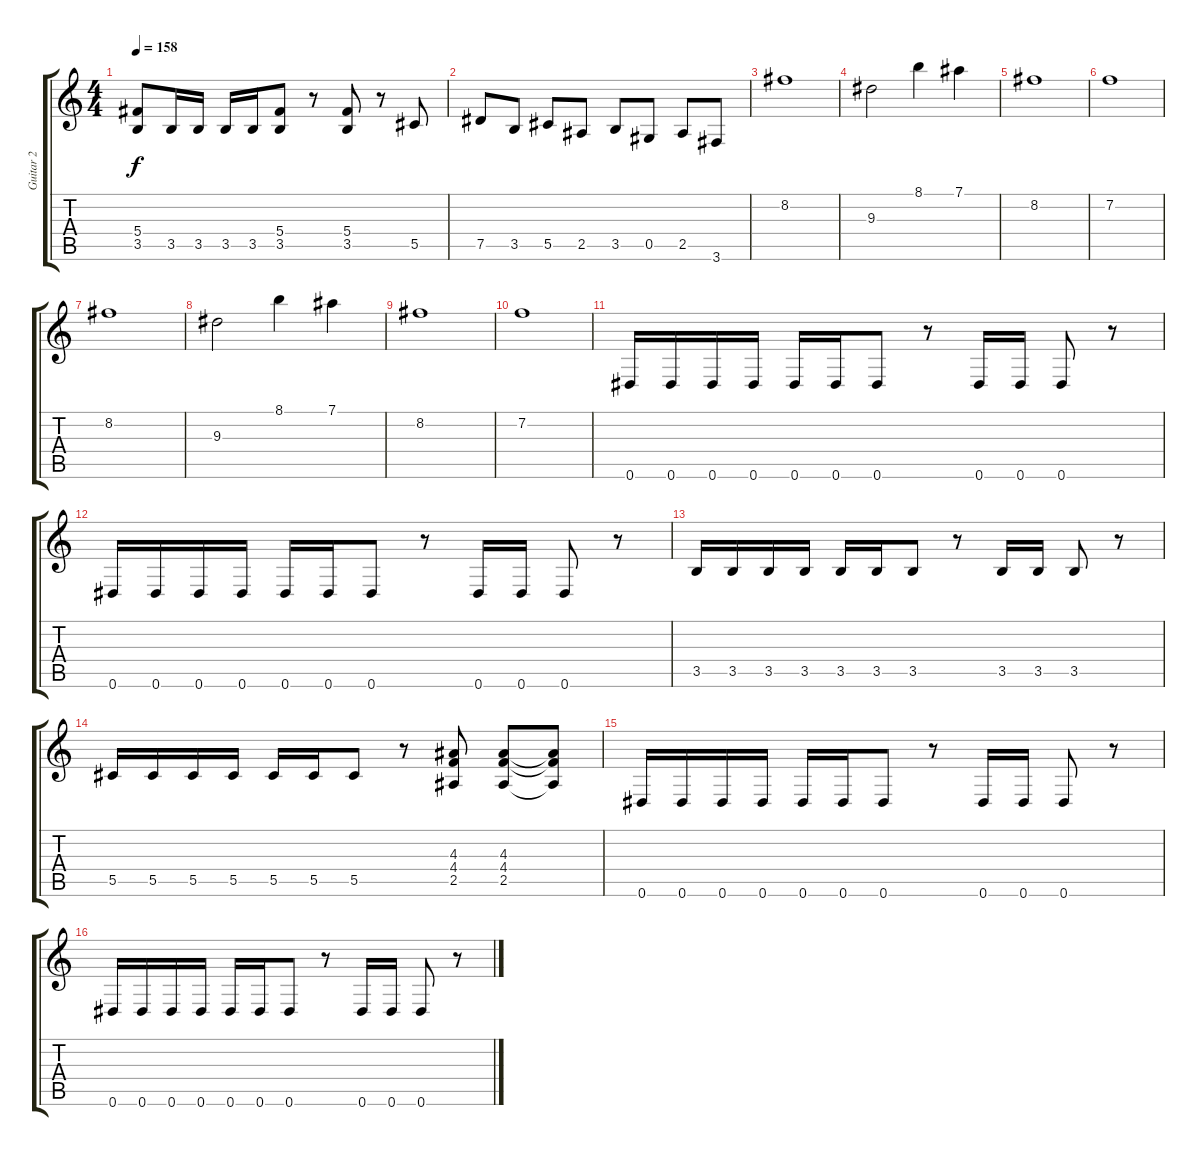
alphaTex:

\track ("Guitar 2" "Guitar 2") {instrument distortionguitar}
\staff {score tabs}
\tuning (Eb4 Bb3 Gb3 Db3 Ab2 Eb2) {hide}
\ts (4 4)
\tempo 158
\clef g2
\ks c
(5.4 3.5).8{dy f} 3.5.16 3.5.16 3.5.16 3.5.16 (5.4 3.5).8 r.8 (5.4 3.5).8 r.8 5.5.8 |
7.5.8 3.5.8 5.5.8 2.5.8 3.5.8 0.5.8 2.5.8 3.6.8 |
8.2.1 |
9.3.2 8.1.4 7.1.4 |
8.2.1 |
7.2.1 |
8.2.1 |
9.3.2 8.1.4 7.1.4 |
8.2.1 |
7.2.1 |
0.6.16 0.6.16 0.6.16 0.6.16 0.6.16 0.6.16 0.6.8 r.8 0.6.16 0.6.16 0.6.8 r.8 |
0.6.16 0.6.16 0.6.16 0.6.16 0.6.16 0.6.16 0.6.8 r.8 0.6.16 0.6.16 0.6.8 r.8 |
3.5.16 3.5.16 3.5.16 3.5.16 3.5.16 3.5.16 3.5.8 r.8 3.5.16 3.5.16 3.5.8 r.8 |
5.5.16 5.5.16 5.5.16 5.5.16 5.5.16 5.5.16 5.5.8 r.8 (4.3 4.4 2.5).8 (4.3 4.4 2.5).8 (4.3{t} 4.4{t} 2.5{t}).8 |
0.6.16 0.6.16 0.6.16 0.6.16 0.6.16 0.6.16 0.6.8 r.8 0.6.16 0.6.16 0.6.8 r.8 |
0.6.16 0.6.16 0.6.16 0.6.16 0.6.16 0.6.16 0.6.8 r.8 0.6.16 0.6.16 0.6.8 r.8
